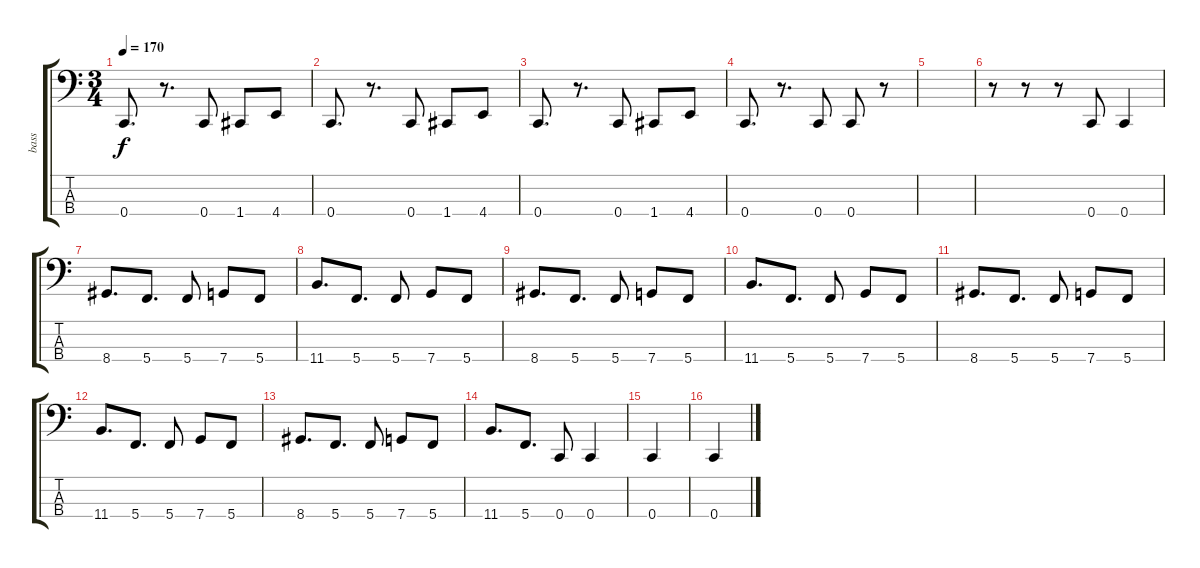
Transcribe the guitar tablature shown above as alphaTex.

\track ("bass" "bass") {instrument slapbass1}
\staff {score tabs}
\tuning (F2 C2 G1 C1) {hide}
\ts (3 4)
\tempo 170
\clef f4
\ks c
0.4.8{d dy f} r.8{d} 0.4.8 1.4.8 4.4.8 |
0.4.8{d} r.8{d} 0.4.8 1.4.8 4.4.8 |
0.4.8{d} r.8{d} 0.4.8 1.4.8 4.4.8 |
0.4.8{d} r.8{d} 0.4.8 0.4.8 r.8 |
|
r.8 r.8 r.8 0.4.8 0.4.4 |
8.4.8{d} 5.4.8{d} 5.4.8 7.4.8 5.4.8 |
11.4.8{d} 5.4.8{d} 5.4.8 7.4.8 5.4.8 |
8.4.8{d} 5.4.8{d} 5.4.8 7.4.8 5.4.8 |
11.4.8{d} 5.4.8{d} 5.4.8 7.4.8 5.4.8 |
8.4.8{d} 5.4.8{d} 5.4.8 7.4.8 5.4.8 |
11.4.8{d} 5.4.8{d} 5.4.8 7.4.8 5.4.8 |
8.4.8{d} 5.4.8{d} 5.4.8 7.4.8 5.4.8 |
11.4.8{d} 5.4.8{d} 0.4.8 0.4.4 |
0.4.4 |
0.4.4
